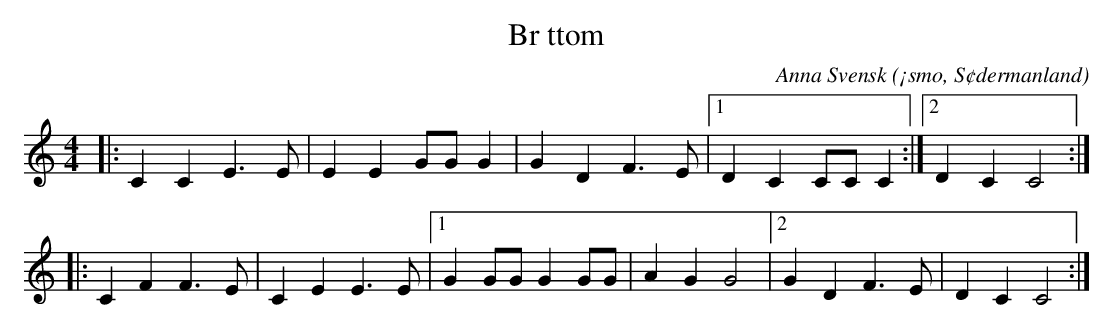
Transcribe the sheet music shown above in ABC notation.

X:1
T:Br ttom
C:Anna Svensk
O:¡smo, S¢dermanland
M:4/4
L:1/8
K:C
|: C2C2 E3E | E2E2 GGG2 | G2D2 F3E  |1 D2C2 CCC2 :|2 D2C2 C4 :|
|: C2F2 F3E | C2E2 E3E  |1 G2GG G2GG | A2G2 G4    |2 G2D2 F3E | D2C2 C4 :|
